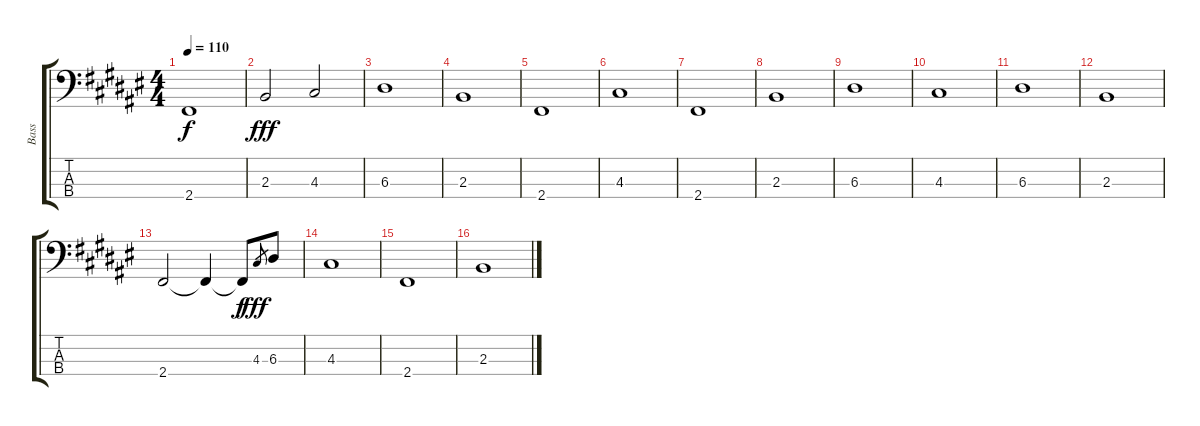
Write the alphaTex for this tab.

\track ("Bass" "Bass") {instrument electricbassfinger}
\staff {score tabs}
\tuning (G2 D2 A1 E1) {hide}
\ts (4 4)
\tempo 110
\clef f4
\ks f#
2.4.1{dy f} |
2.3.2{dy fff} 4.3.2 |
6.3.1 |
2.3.1 |
2.4.1 |
4.3.1 |
2.4.1 |
2.3.1 |
6.3.1 |
4.3.1 |
6.3.1 |
2.3.1 |
2.4.2 2.4{t}.4 2.4{t}.8{dy f} 4.3.8{gr dy fff} 6.3.8 |
4.3.1 |
2.4.1 |
2.3.1
